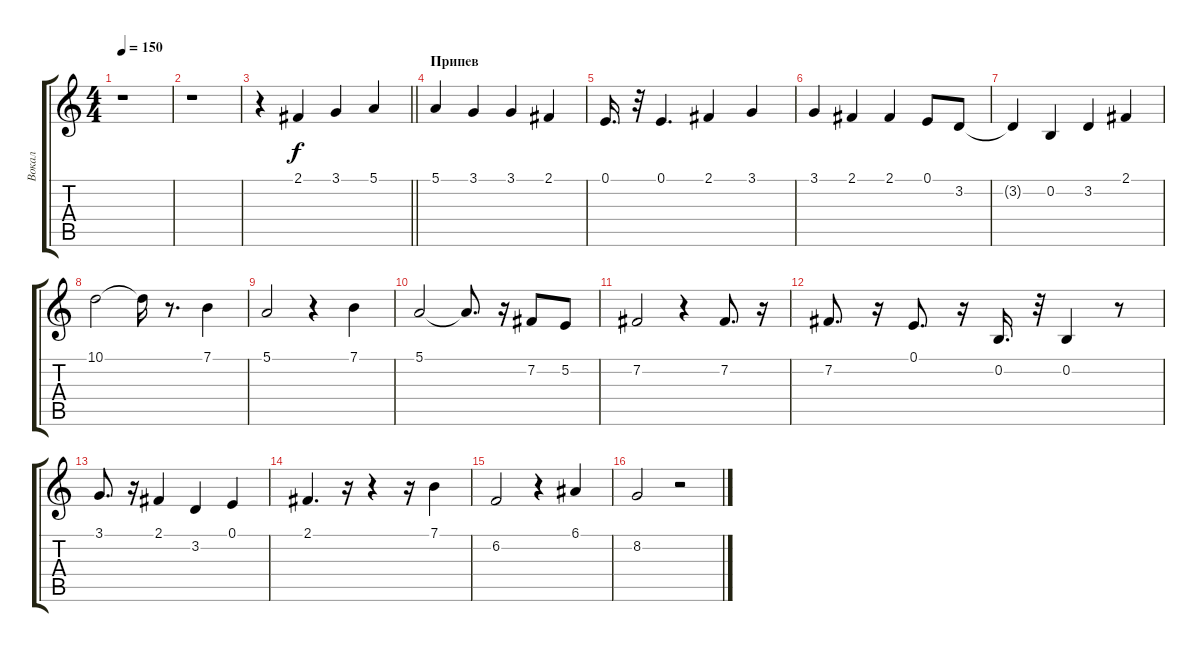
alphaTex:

\track ("Вокал" "Вокал") {instrument flute}
\staff {score tabs}
\tuning (E4 B3 G3 D3 A2 E2) {hide}
\ts (4 4)
\tempo 150
\clef g2
\ks c
r.1{dy f} |
r.1 |
\barLineRight lightlight
r.4 2.1.4 3.1.4 5.1.4 |
\section ("" "Припев")
5.1.4 3.1.4 3.1.4 2.1.4 |
0.1.16{d} r.32 0.1.4{d} 2.1.4 3.1.4 |
3.1.4 2.1.4 2.1.4 0.1.8 3.2.8 |
3.2{t}.4 0.2.4 3.2.4 2.1.4 |
10.1.2 10.1{t}.16 r.8{d} 7.1.4 |
5.1.2 r.4 7.1.4 |
5.1.2 5.1{t}.8{d} r.16 7.2.8 5.2.8 |
7.2.2 r.4 7.2.8{d} r.16 |
7.2.8{d} r.16 0.1.8{d} r.16 0.2.16{d} r.32 0.2.4 r.8 |
3.1.8{d} r.16 2.1.4 3.2.4 0.1.4 |
2.1.4{d} r.16 r.4 r.16 7.1.4 |
6.2.2 r.4 6.1.4 |
8.2.2 r.2
